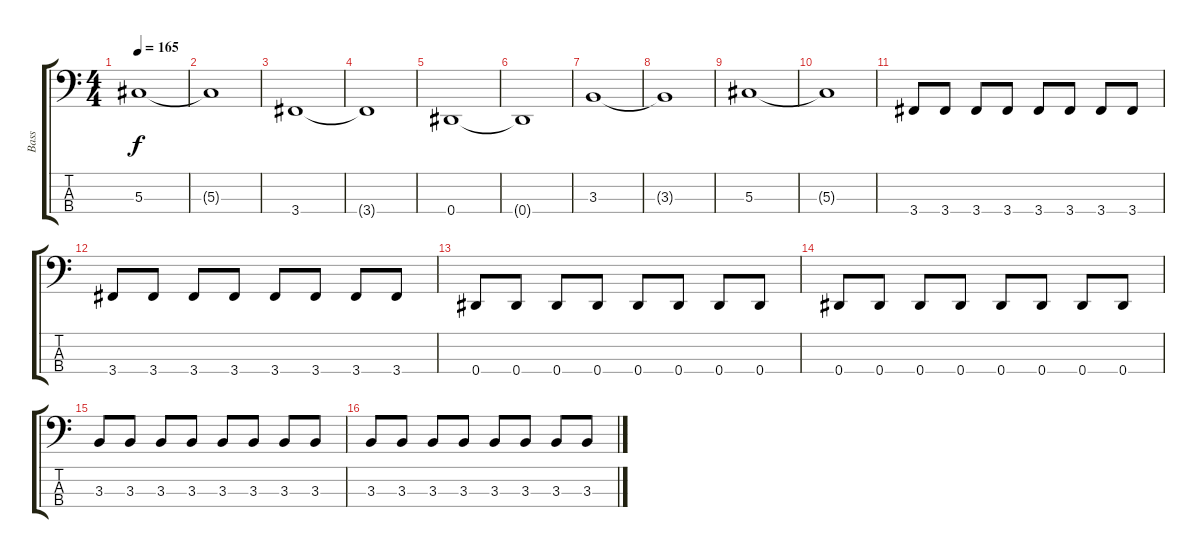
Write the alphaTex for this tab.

\track ("Bass" "Bass") {instrument electricbassfinger}
\staff {score tabs}
\tuning (Gb2 Db2 Ab1 Eb1) {hide}
\ts (4 4)
\tempo 165
\clef f4
\ks c
5.3.1{dy f} |
5.3{t}.1 |
3.4.1 |
3.4{t}.1 |
0.4.1 |
0.4{t}.1 |
3.3.1 |
3.3{t}.1 |
5.3.1 |
5.3{t}.1 |
3.4.8 3.4.8 3.4.8 3.4.8 3.4.8 3.4.8 3.4.8 3.4.8 |
3.4.8 3.4.8 3.4.8 3.4.8 3.4.8 3.4.8 3.4.8 3.4.8 |
0.4.8 0.4.8 0.4.8 0.4.8 0.4.8 0.4.8 0.4.8 0.4.8 |
0.4.8 0.4.8 0.4.8 0.4.8 0.4.8 0.4.8 0.4.8 0.4.8 |
3.3.8 3.3.8 3.3.8 3.3.8 3.3.8 3.3.8 3.3.8 3.3.8 |
3.3.8 3.3.8 3.3.8 3.3.8 3.3.8 3.3.8 3.3.8 3.3.8
